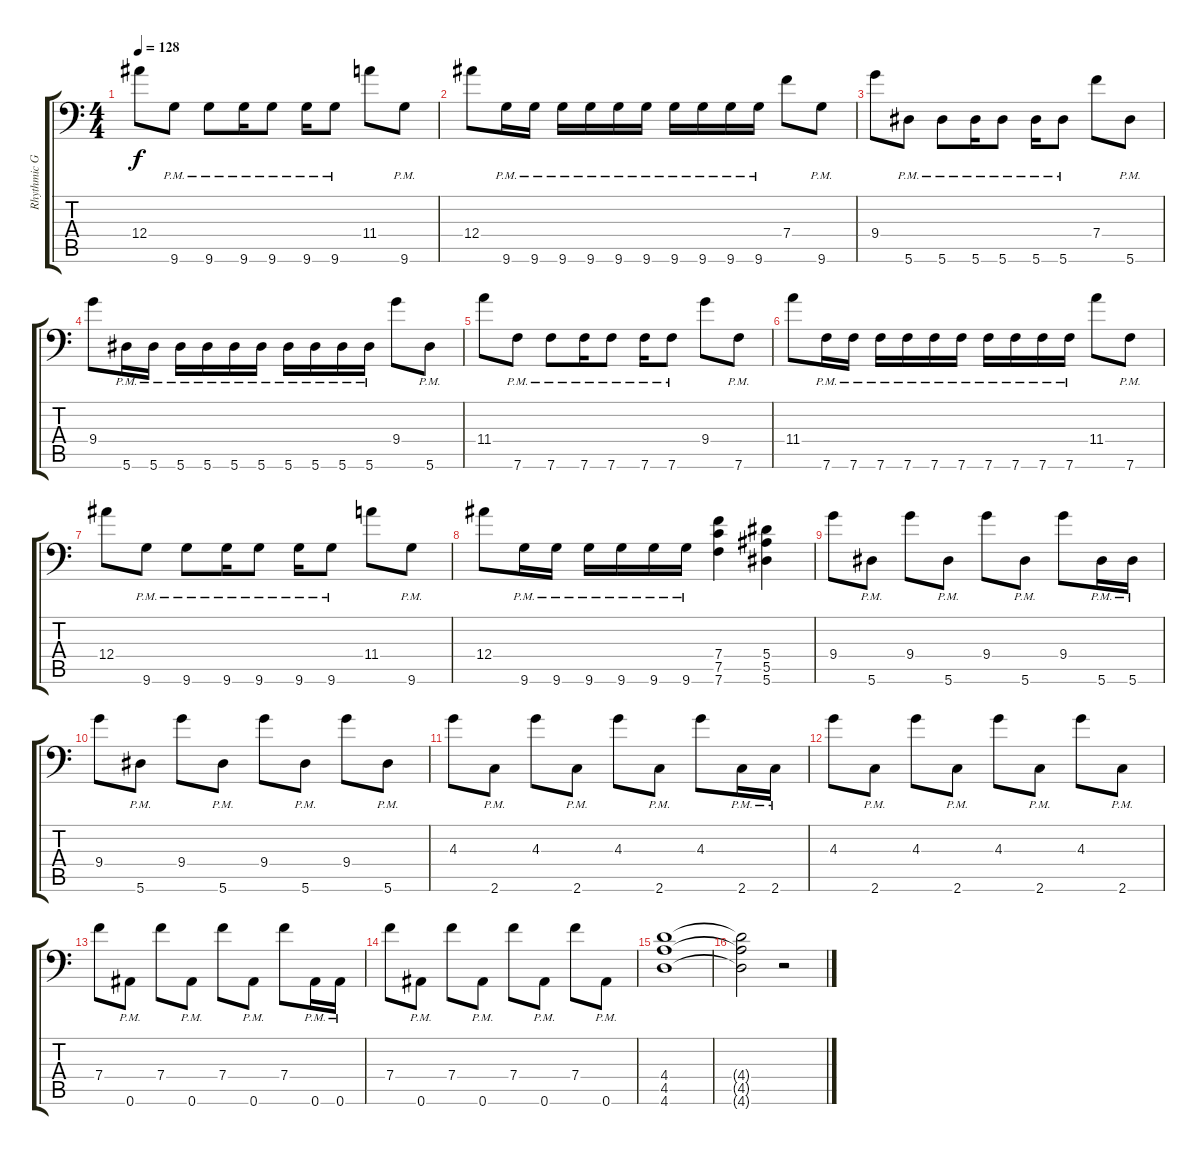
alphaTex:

\track ("Rhythmic Guitar" "Rhythmic G") {instrument distortionguitar}
\staff {score tabs}
\tuning (C4 G3 Eb3 Bb2 F2 Bb1) {hide}
\ts (4 4)
\tempo 128
\clef f4
\ks c
12.4.8{dy f} 9.6{pm}.8 9.6{pm}.8 9.6{pm}.16 9.6{pm}.8 9.6{pm}.16 9.6{pm}.8 11.4.8 9.6{pm}.8 |
12.4.8 9.6{pm}.16 9.6{pm}.16 9.6{pm}.16 9.6{pm}.16 9.6{pm}.16 9.6{pm}.16 9.6{pm}.16 9.6{pm}.16 9.6{pm}.16 9.6{pm}.16 7.4.8 9.6{pm}.8 |
9.4.8 5.6{pm}.8 5.6{pm}.8 5.6{pm}.16 5.6{pm}.8 5.6{pm}.16 5.6{pm}.8 7.4.8 5.6{pm}.8 |
9.4.8 5.6{pm}.16 5.6{pm}.16 5.6{pm}.16 5.6{pm}.16 5.6{pm}.16 5.6{pm}.16 5.6{pm}.16 5.6{pm}.16 5.6{pm}.16 5.6{pm}.16 9.4.8 5.6{pm}.8 |
11.4.8 7.6{pm}.8 7.6{pm}.8 7.6{pm}.16 7.6{pm}.8 7.6{pm}.16 7.6{pm}.8 9.4.8 7.6{pm}.8 |
11.4.8 7.6{pm}.16 7.6{pm}.16 7.6{pm}.16 7.6{pm}.16 7.6{pm}.16 7.6{pm}.16 7.6{pm}.16 7.6{pm}.16 7.6{pm}.16 7.6{pm}.16 11.4.8 7.6{pm}.8 |
12.4.8 9.6{pm}.8 9.6{pm}.8 9.6{pm}.16 9.6{pm}.8 9.6{pm}.16 9.6{pm}.8 11.4.8 9.6{pm}.8 |
12.4.8 9.6{pm}.16 9.6{pm}.16 9.6{pm}.16 9.6{pm}.16 9.6{pm}.16 9.6{pm}.16 (7.4 7.5 7.6).4 (5.4 5.5 5.6).4 |
9.4.8 5.6{pm}.8 9.4.8 5.6{pm}.8 9.4.8 5.6{pm}.8 9.4.8 5.6{pm}.16 5.6{pm}.16 |
9.4.8 5.6{pm}.8 9.4.8 5.6{pm}.8 9.4.8 5.6{pm}.8 9.4.8 5.6{pm}.8 |
4.3.8 2.6{pm}.8 4.3.8 2.6{pm}.8 4.3.8 2.6{pm}.8 4.3.8 2.6{pm}.16 2.6{pm}.16 |
4.3.8 2.6{pm}.8 4.3.8 2.6{pm}.8 4.3.8 2.6{pm}.8 4.3.8 2.6{pm}.8 |
7.4.8 0.6{pm}.8 7.4.8 0.6{pm}.8 7.4.8 0.6{pm}.8 7.4.8 0.6{pm}.16 0.6{pm}.16 |
7.4.8 0.6{pm}.8 7.4.8 0.6{pm}.8 7.4.8 0.6{pm}.8 7.4.8 0.6{pm}.8 |
(4.4 4.5 4.6).1 |
(4.4{t} 4.5{t} 4.6{t}).2 r.2
